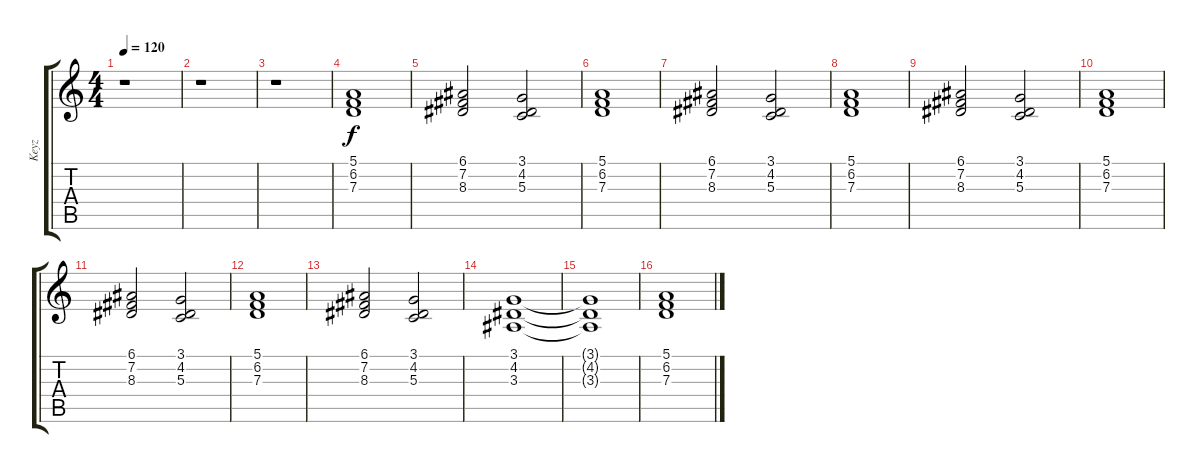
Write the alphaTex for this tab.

\track ("Keyz" "Keyz") {instrument electricpiano1}
\staff {score tabs}
\tuning (E4 B3 G3 D3 A2 E2) {hide}
\ts (4 4)
\tempo 120
\clef g2
\ks c
r.1{dy f} |
r.1 |
r.1 |
(5.1 6.2 7.3).1{volume 9 instrument stringensemble1} |
(6.1 7.2 8.3).2 (3.1 4.2 5.3).2 |
(5.1 6.2 7.3).1 |
(6.1 7.2 8.3).2 (3.1 4.2 5.3).2 |
(5.1 6.2 7.3).1{volume 9 instrument stringensemble1} |
(6.1 7.2 8.3).2 (3.1 4.2 5.3).2 |
(5.1 6.2 7.3).1 |
(6.1 7.2 8.3).2 (3.1 4.2 5.3).2 |
(5.1 6.2 7.3).1 |
(6.1 7.2 8.3).2 (3.1 4.2 5.3).2 |
(3.1 4.2 3.3).1 |
(3.1{t} 4.2{t} 3.3{t}).1 |
(5.1 6.2 7.3).1
